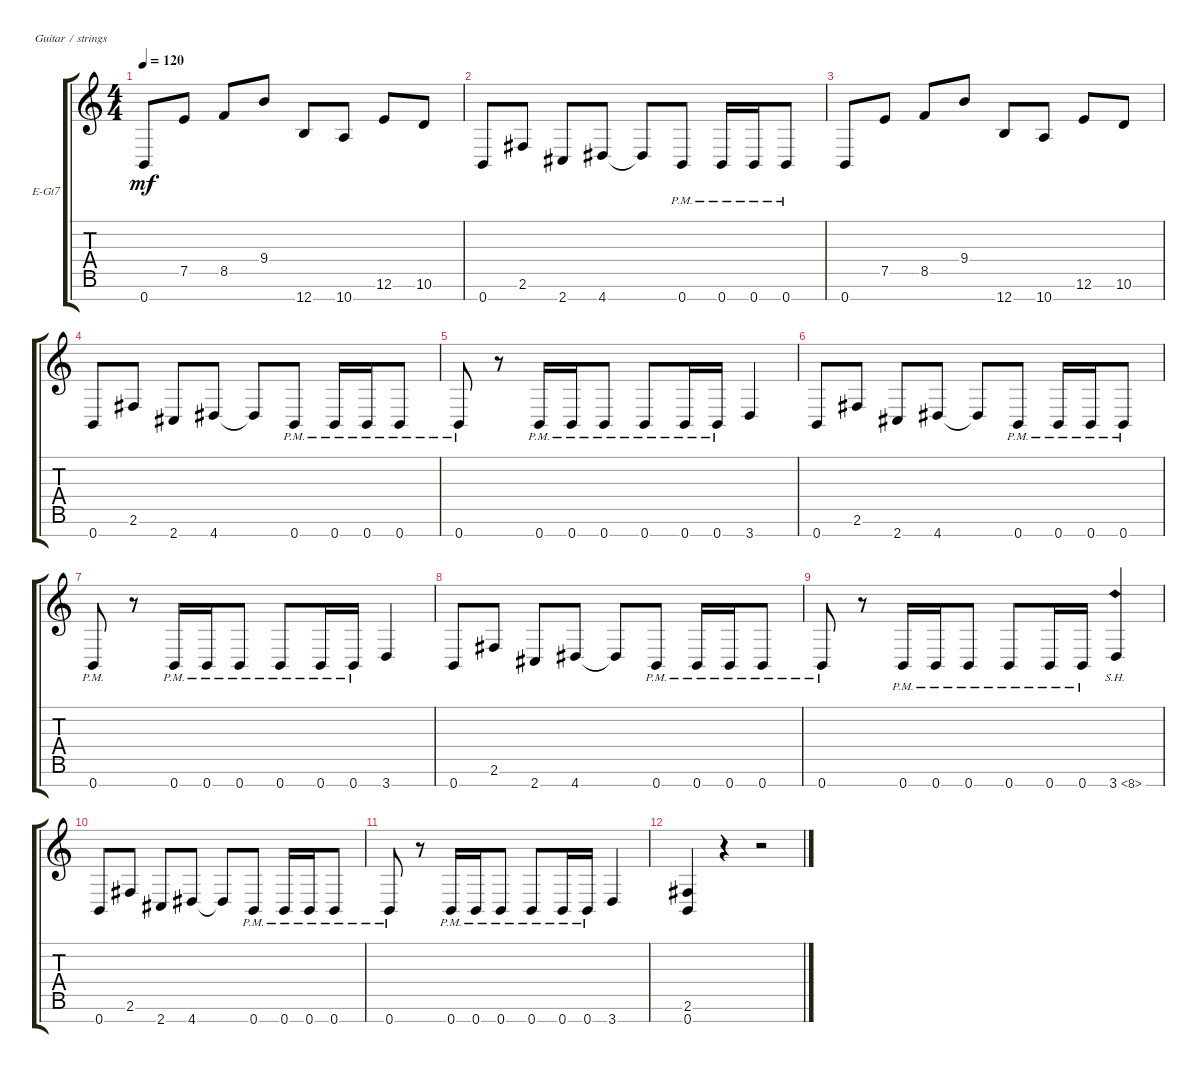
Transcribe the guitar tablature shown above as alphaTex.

\defaultSystemsLayout 4
\bracketExtendMode groupsimilarinstruments
\firstSystemTrackNameOrientation horizontal
\otherSystemsTrackNameOrientation horizontal
\track ("Electric Guitar" "E-Gt7") {instrument overdrivenguitar}
\staff {score tabs}
\tuning (E4 B3 G3 D3 A2 E2 B1)
\ts (4 4)
\tempo 120
\clef g2
\ks c
0.7.8{dy mf} 7.5.8 8.5.8 9.4.8 12.7.8 10.7.8 12.6.8 10.6.8 |
0.7.8 2.6.8 2.7.8 4.7.8 4.7{t}.8 0.7{pm}.8 0.7{pm}.16 0.7{pm}.16 0.7{pm}.8 |
0.7.8 7.5.8 8.5.8 9.4.8 12.7.8 10.7.8 12.6.8 10.6.8 |
0.7.8 2.6.8 2.7.8 4.7.8 4.7{t}.8 0.7{pm}.8 0.7{pm}.16 0.7{pm}.16 0.7{pm}.8 |
0.7{pm}.8 r.8 0.7{pm}.16 0.7{pm}.16 0.7{pm}.8 0.7{pm}.8 0.7{pm}.16 0.7{pm}.16 3.7.4 |
0.7.8 2.6.8 2.7.8 4.7.8 4.7{t}.8 0.7{pm}.8 0.7{pm}.16 0.7{pm}.16 0.7{pm}.8 |
0.7{pm}.8 r.8 0.7{pm}.16 0.7{pm}.16 0.7{pm}.8 0.7{pm}.8 0.7{pm}.16 0.7{pm}.16 3.7.4 |
0.7.8 2.6.8 2.7.8 4.7.8 4.7{t}.8 0.7{pm}.8 0.7{pm}.16 0.7{pm}.16 0.7{pm}.8 |
0.7{pm}.8 r.8 0.7{pm}.16 0.7{pm}.16 0.7{pm}.8 0.7{pm}.8 0.7{pm}.16 0.7{pm}.16 3.7{sh 5}.4 |
0.7.8 2.6.8 2.7.8 4.7.8 4.7{t}.8 0.7{pm}.8 0.7{pm}.16 0.7{pm}.16 0.7{pm}.8 |
0.7{pm}.8 r.8 0.7{pm}.16 0.7{pm}.16 0.7{pm}.8 0.7{pm}.8 0.7{pm}.16 0.7{pm}.16 3.7.4 |
(0.7 2.6).4 r.4 r.2
